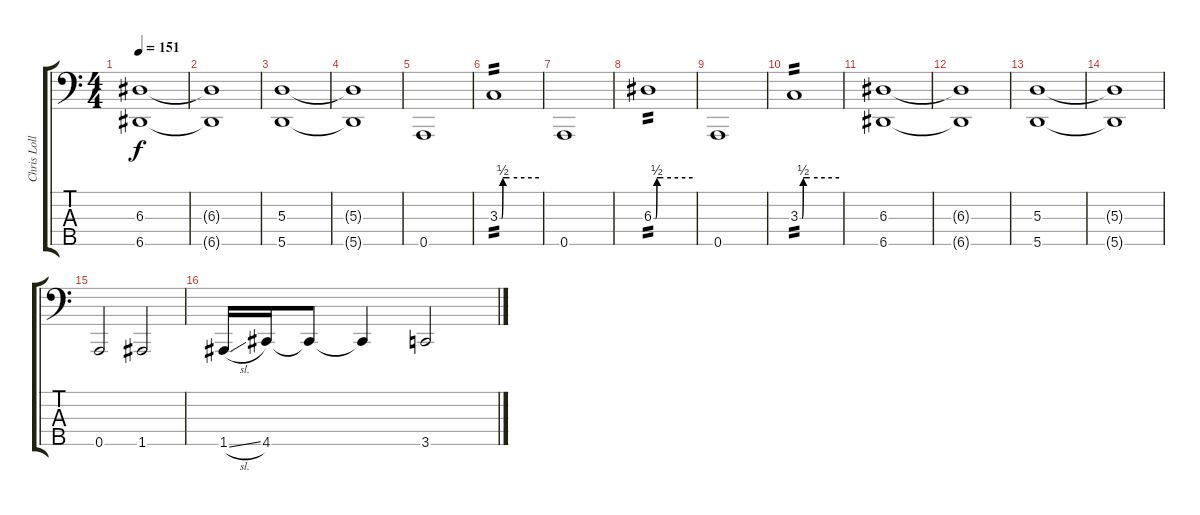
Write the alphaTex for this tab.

\track ("Chris Lollis" "Chris Loll") {instrument electricbasspick}
\staff {score tabs}
\tuning (G2 D2 A1 E1 A0) {hide}
\ts (4 4)
\tempo 151
\clef f4
\ks c
(6.3 6.5).1{dy f} |
(6.3{t} 6.5{t}).1 |
(5.3 5.5).1 |
(5.3{t} 5.5{t}).1 |
0.5.1 |
3.3{be (custom 0 0 3 0 5 2 15 2 60 2)}.1{tp 2} |
0.5.1 |
6.3{be (custom 0 0 3 0 5 2 15 2 60 2)}.1{tp 2} |
0.5.1 |
3.3{be (custom 0 0 3 0 5 2 15 2 60 2)}.1{tp 2} |
(6.3 6.5).1 |
(6.3{t} 6.5{t}).1 |
(5.3 5.5).1 |
(5.3{t} 5.5{t}).1 |
0.5.2 1.5.2 |
1.5{sl}.16 4.5.16 4.5{t}.8 4.5{t}.4 3.5.2
